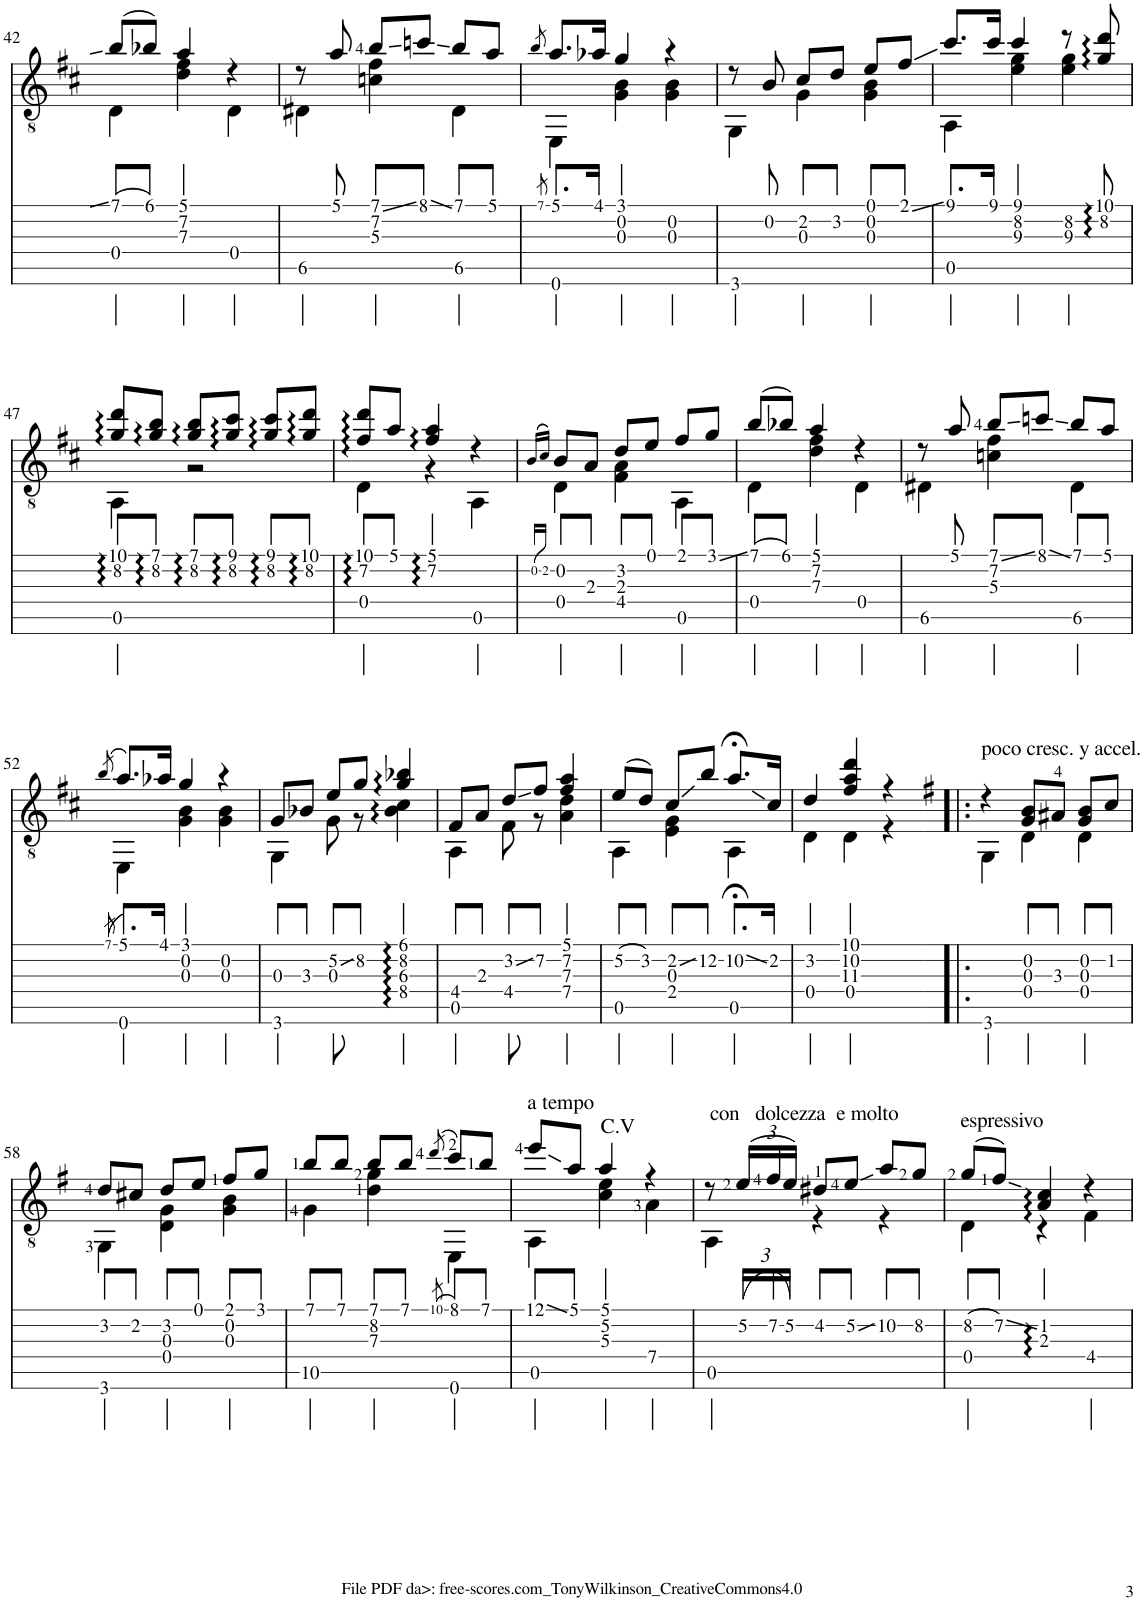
**kern	**kern
*part2	*part1
*staff2	*staff1
*I"Chitarra classica (Intavolatura)	*I"Guitar
!!LO:PB:g=z
*	*clefGv2
*k[f#c#]	*k[f#c#]
*M3/4	*M3/4
=42	=42
*^	*^
(8b/L	4D\	(8b/L	4D\
8b-X/J)	.	8b-X/J)	.
4a/	4d\ 4f#\	4a/	4d\ 4f#\
4r	4D\	4r	4D\
=43	=43	=43	=43
8r	4D#X\	8r	4D#X\
8a/	.	8a/	.
8b/L	4cn\ 4f#\	8b/L	4cn\ 4f#\
8ccn/J	.	8ccn/J	.
8b/L	4D#\	8b/L	4D#\
8a/J	.	8a/J	.
=44	=44	=44	=44
8qb/	.	8qb/	.
8.a/L	4EE\	8.a/L	4EE\
16a-X/Jk	.	16a-X/Jk	.
4g/	4G\ 4B\	4g/	4G\ 4B\
4r	4G\ 4B\	4r	4G\ 4B\
=45	=45	=45	=45
8r	4GG\	8r	4GG\
8B/	.	8B/	.
8c#/L	4G\	8c#/L	4G\
8d/J	.	8d/J	.
8e/L	4G\ 4B\	8e/L	4G\ 4B\
8f#/J	.	8f#/J	.
=46	=46	=46	=46
8.cc#/L	4AA\	8.cc#/L	4AA\
16cc#/Jk	.	16cc#/Jk	.
4cc#/	4e\ 4g\	4cc#/	4e\ 4g\
8r	4e\ 4g\	8r	4e\ 4g\
8g/ 8dd/	.	8g/ 8dd/	.
!!LO:LB:g=z	!!
=47	=47	=47	=47
8g/ 8dd/L	4AA\	8g/ 8dd/L	4AA\
8g/ 8b/J	.	8g/ 8b/J	.
8g/ 8b/L	2r	8g/ 8b/L	2r
8g/ 8cc#/J	.	8g/ 8cc#/J	.
8g/ 8cc#/L	.	8g/ 8cc#/L	.
8g/ 8dd/J	.	8g/ 8dd/J	.
=48	=48	=48	=48
8f#/ 8dd/L	4D\	8f#/ 8dd/L	4D\
8a/J	.	8a/J	.
4f#/ 4a/	4r	4f#/ 4a/	4r
4r	4AA\	4r	4AA\
=49	=49	=49	=49
(16qB/LL	.	(16qB/LL	.
16qc#/JJ)	.	16qc#/JJ)	.
8B/L	4D\	8B/L	4D\
8A/J	.	8A/J	.
8d/L	4F#\ 4A\	8d/L	4F#\ 4A\
8e/J	.	8e/J	.
8f#/L	4AA\	8f#/L	4AA\
8g/J	.	8g/J	.
=50	=50	=50	=50
(8b/L	4D\	(8b/L	4D\
8b-X/J)	.	8b-X/J)	.
4a/	4d\ 4f#\	4a/	4d\ 4f#\
4r	4D\	4r	4D\
=51	=51	=51	=51
8r	4D#X\	8r	4D#X\
8a/	.	8a/	.
8b/L	4cn\ 4f#\	8b/L	4cn\ 4f#\
8ccn/J	.	8ccn/J	.
8b/L	4D#\	8b/L	4D#\
8a/J	.	8a/J	.
!!LO:LB:g=z	!!
=52	=52	=52	=52
(8qb/	.	(8qb/	.
8.a/L)	4EE\	8.a/L)	4EE\
16a-X/Jk	.	16a-X/Jk	.
4g/	4G\ 4B\	4g/	4G\ 4B\
4r	4G\ 4B\	4r	4G\ 4B\
=53	=53	=53	=53
8G/L	4GG\	8G/L	4GG\
8B-X/J	.	8B-X/J	.
8e/L	8G\	8e/L	8G\
8g/J	8r	8g/J	8r
4g/ 4b-X/	4B-\ 4c#\	4g/ 4b-X/	4B-\ 4c#\
=54	=54	=54	=54
8F#/L	4AA\	8F#/L	4AA\
8A/J	.	8A/J	.
8d/L	8F#\	8d/L	8F#\
8f#/J	8r	8f#/J	8r
4f#/ 4a/	4A\ 4d\	4f#/ 4a/	4A\ 4d\
=55	=55	=55	=55
(8e/L	4AA\	(8e/L	4AA\
8d/J)	.	8d/J)	.
8c#/L	4E\ 4G\	8c#/L	4E\ 4G\
8b/J	.	8b/J	.
8.a;</L	4AA\	8.a;</L	4AA\
16c#/Jk	.	16c#/Jk	.
=56	=56	=56	=56
4d/	4D\	4d/	4D\
4f#/ 4a/ 4dd/	4D\	4f#/ 4a/ 4dd/	4D\
4r	4r	4r	4r
=57!|:	=57!|:	=57!|:	=57!|:
*k[f#]	*	*k[f#]	*
!	!	!LO:TX:a:t=poco cresc. y accel.	!
4r	4GG\	4r	4GG\
8G/ 8B/L	4D\	8G/ 8B/L	4D\
8A#X/J	.	8A#X/J	.
8G/ 8B/L	4D\	8G/ 8B/L	4D\
8c/J	.	8c/J	.
!!LO:LB:g=z	!!
=58	=58	=58	=58
8d/L	4GG\	8d/L	4GG\
8c#X/J	.	8c#X/J	.
8d/L	4D\ 4G\	8d/L	4D\ 4G\
8e/J	.	8e/J	.
8f#/L	4G\ 4B\	8f#/L	4G\ 4B\
8g/J	.	8g/J	.
=59	=59	=59	=59
8b/L	4G\	8b/L	4G\
8b/J	.	8b/J	.
8b/L	4d\ 4g\	8b/L	4d\ 4g\
8b/J	.	8b/J	.
(8qdd/	.	(8qdd/	.
8cc/L)	4EE\	8cc/L)	4EE\
8b/J	.	8b/J	.
=60	=60	=60	=60
!	!	!LO:TX:a:t=a tempo	!
8ee/L	4AA\	8ee/L	4AA\
8a/J	.	8a/J	.
!	!	!LO:TX:a:t=C.V	!
4a/	4c\ 4e\	4a/	4c\ 4e\
4r	4A\	4r	4A\
=61	=61	=61	=61
!	!	!LO:TX:a:t=con   dolcezza  e molto	!
8r	4AA\	8r	4AA\
*Xbrackettup	*	*Xbrackettup	*
(24e/LL	.	(24e/LL	.
24f#/	.	24f#/	.
24e/JJ)	.	24e/JJ)	.
8d#X/L	4r	8d#X/L	4r
8e/J	.	8e/J	.
8a/L	4r	8a/L	4r
8g/J	.	8g/J	.
=62	=62	=62	=62
!	!	!LO:TX:a:t=espressivo	!
(8g/L	4D\	(8g/L	4D\
8f#/J)	.	8f#/J)	.
4A/ 4c/	4r	4A/ 4c/	4r
4r	4F#\	4r	4F#\
*v	*v	*	*
*	*v	*v
=	=
*-	*-
